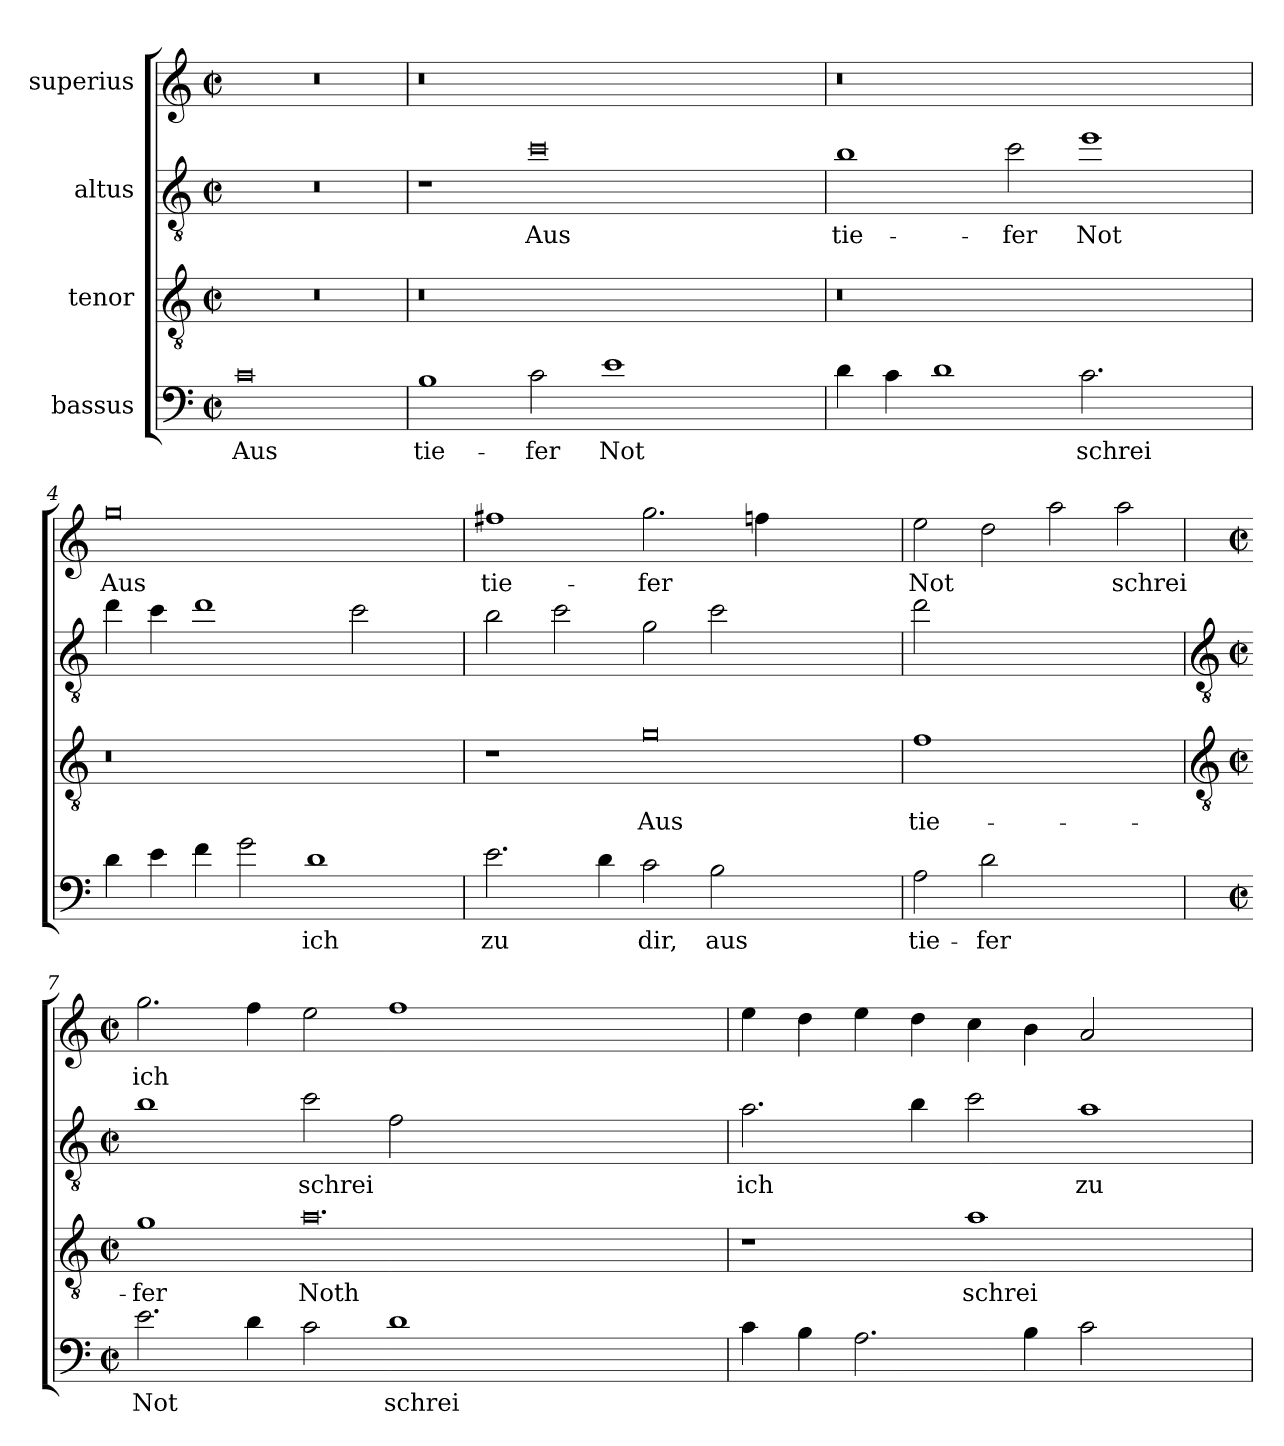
**kern	**text	**kern	**text	**kern	**text	**kern	**text
*part4	*part4	*part3	*part3	*part2	*part2	*part1	*part1
*staff4	*staff4	*staff3	*staff3	*staff2	*staff2	*staff1	*staff1
*I"bassus	*	*I"tenor	*	*I"altus	*	*I"superius	*
*clefF4	*	*clefGv2	*	*clefGv2	*	*clefG2	*
*ITrd4c7	*	*ITrd4c7	*	*ITrd4c7	*	*ITrd4c7	*
*k[b-]	*	*k[b-]	*	*k[b-]	*	*k[b-]	*
*F:	*	*F:	*	*F:	*	*F:	*
*M4/2	*	*M4/2	*	*M4/2	*	*M4/2	*
*met(c|)	*	*met(c|)	*	*met(c|)	*	*met(c|)	*
=1	=1	=1	=1	=1	=1	=1	=1
!	!LO:LY:b	!	!	!	!	!	!
0F	Aus	0r	.	0r	.	0r	.
=2	=2	=2	=2	=2	=2	=2	=2
!	!LO:LY:b	!	!	!	!	!	!
1E	tie-	0r	.	1r	.	0r	.
!	!LO:LY:b	!	!	!	!LO:LY:b	!	!
2F	-fer	.	.	0f	Aus	.	.
!	!LO:LY:b	!	!	!	!	!	!
1A	Not	.	.	.	.	.	.
.	.	1ryy	.	.	.	1ryy	.
2ryy	.	.	.	.	.	.	.
=3	=3	=3	=3	=3	=3	=3	=3
!	!	!	!	!	!LO:LY:b	!	!
4G	.	0r	.	1e	tie-	0r	.
4F	.	.	.	.	.	.	.
1G	.	.	.	.	.	.	.
!	!	!	!	!	!LO:LY:b	!	!
.	.	.	.	2f	-fer	.	.
!	!LO:LY:b	!	!	!	!LO:LY:b	!	!
2.F	schrei	.	.	1a	Not	.	.
.	.	2ryy	.	.	.	2ryy	.
4ryy	.	.	.	.	.	.	.
=4	=4	=4	=4	=4	=4	=4	=4
!	!	!	!	!	!	!	!LO:LY:b
4G	.	0r	.	4g	.	0cc	Aus
4A	.	.	.	4f	.	.	.
4B-	.	.	.	1g	.	.	.
2c	.	.	.	.	.	.	.
!	!LO:LY:b	!	!	!	!	!	!
1G	ich	.	.	.	.	.	.
.	.	.	.	2f	.	.	.
.	.	4ryy	.	4ryy	.	4ryy	.
=5	=5	=5	=5	=5	=5	=5	=5
!	!LO:LY:b	!	!	!	!	!	!LO:LY:b
2.A	zu	1r	.	2e	.	1b	tie-
.	.	.	.	2f	.	.	.
4G	.	.	.	.	.	.	.
!	!LO:LY:b	!	!LO:LY:b	!	!	!	!LO:LY:b
2F	dir,	0c	Aus	2c	.	2.cc	-fer
!	!LO:LY:b	!	!	!	!	!	!
2E	aus	.	.	2f	.	.	.
.	.	.	.	.	.	4b-	.
1ryy	.	.	.	1ryy	.	1ryy	.
=6	=6	=6	=6	=6	=6	=6	=6
!	!LO:LY:b	!	!LO:LY:b	!	!	!	!LO:LY:b
2D	tie-	1B-	tie-	2g	.	2a	Not
!	!LO:LY:b	!	!	!	!	!	!
2G	-fer	.	.	1.ryy	.	2g	.
1ryy	.	1ryy	.	.	.	2dd	.
!	!	!	!	!	!	!	!LO:LY:b
.	.	.	.	.	.	2dd	schrei
!!LO:LB:g=z
=7	=7	=7	=7	=7	=7	=7	=7
*	*	*clefGv2	*	*clefGv2	*	*	*
*M4/2	*	*M4/2	*	*M4/2	*	*M4/2	*
*met(c|)	*	*met(c|)	*	*met(c|)	*	*met(c|)	*
!	!LO:LY:b	!	!LO:LY:b	!	!	!	!LO:LY:b
2.A	Not	1c	-fer	1e	.	2.cc	ich
4G	.	.	.	.	.	4b-	.
!	!	!	!LO:LY:b	!	!LO:LY:b	!	!
2F	.	0.d	Noth	2f	schrei	2a	.
!	!LO:LY:b	!	!	!	!	!	!
1G	schrei	.	.	2B-	.	1b-	.
.	.	.	.	0ryy	.	.	.
1.ryy	.	.	.	.	.	1.ryy	.
=7A	=7A	=7A	=7A	=7A	=7A	=7A	=7A
!	!	!	!	!	!LO:LY:b	!	!
4F	.	1r	.	2.d	ich	4a	.
4E	.	.	.	.	.	4g	.
2.D	.	.	.	.	.	4a	.
.	.	.	.	4e	.	4g	.
!	!	!	!LO:LY:b	!	!	!	!
.	.	1d	schrei	2f	.	4f	.
4E	.	.	.	.	.	4e	.
!	!	!	!	!	!LO:LY:b	!	!
2F	.	.	.	1d	zu	2d	.
2ryy	.	2ryy	.	.	.	2ryy	.
=	=	=	=	=	=	=	=
*-	*-	*-	*-	*-	*-	*-	*-
